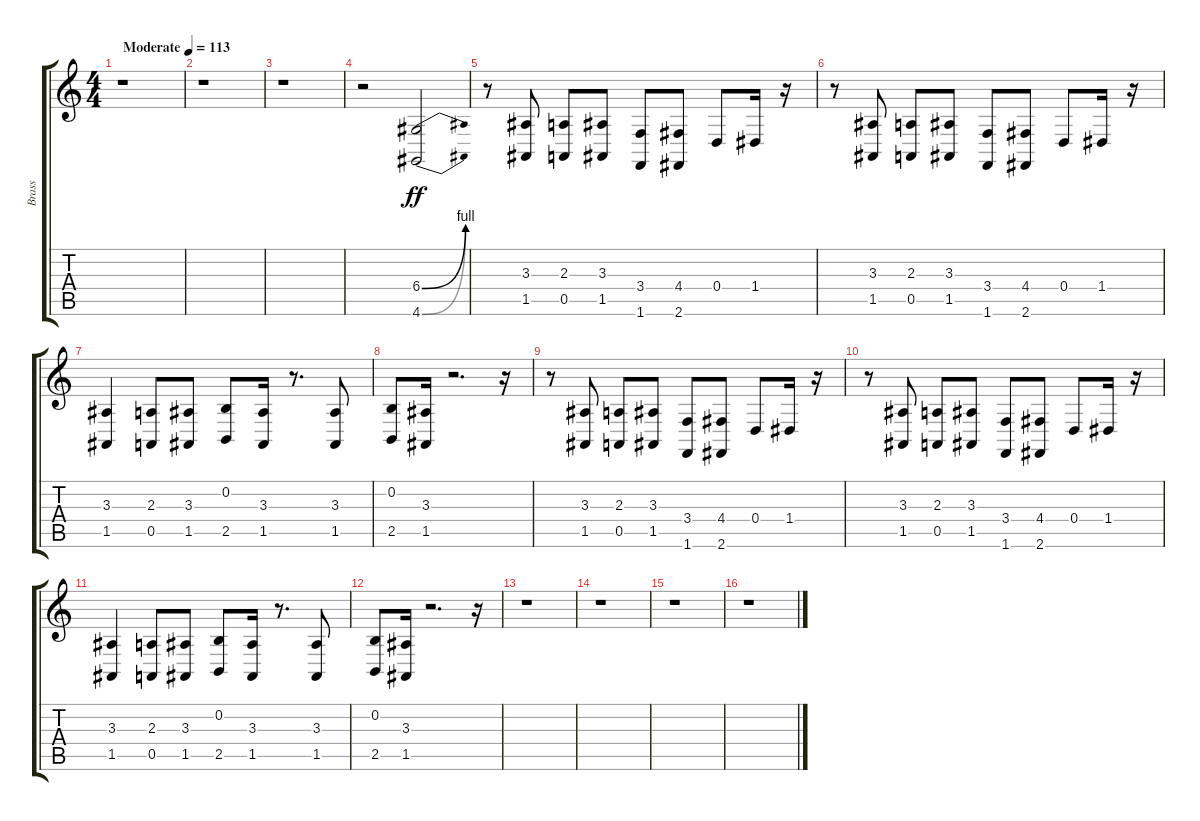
\track ("Brass" "Brass") {instrument brasssection}
\staff {score tabs}
\tuning (E4 B3 G3 D3 A2 E2) {hide}
\ts (4 4)
\tempo (113 "Moderate")
\clef g2
\ks c
r.1{dy ff instrument brasssection} |
r.1 |
r.1 |
r.2 (6.4{be (bend 0 0 60 4)} 4.6{be (bend 0 0 60 4)}).2 |
r.8 (3.3 1.5).8 (2.3 0.5).8 (3.3 1.5).8 (3.4 1.6).8 (4.4 2.6).8 0.4.8 1.4.16 r.16 |
r.8 (3.3 1.5).8 (2.3 0.5).8 (3.3 1.5).8 (3.4 1.6).8 (4.4 2.6).8 0.4.8 1.4.16 r.16 |
(3.3 1.5).4 (2.3 0.5).8 (3.3 1.5).8 (0.2 2.5).8 (3.3 1.5).16 r.8{d} (3.3 1.5).8 |
(0.2 2.5).8 (3.3 1.5).16 r.2{d} r.16 |
r.8 (3.3 1.5).8 (2.3 0.5).8 (3.3 1.5).8 (3.4 1.6).8 (4.4 2.6).8 0.4.8 1.4.16 r.16 |
r.8 (3.3 1.5).8 (2.3 0.5).8 (3.3 1.5).8 (3.4 1.6).8 (4.4 2.6).8 0.4.8 1.4.16 r.16 |
(3.3 1.5).4 (2.3 0.5).8 (3.3 1.5).8 (0.2 2.5).8 (3.3 1.5).16 r.8{d} (3.3 1.5).8 |
(0.2 2.5).8 (3.3 1.5).16 r.2{d} r.16 |
r.1 |
r.1 |
r.1 |
r.1
